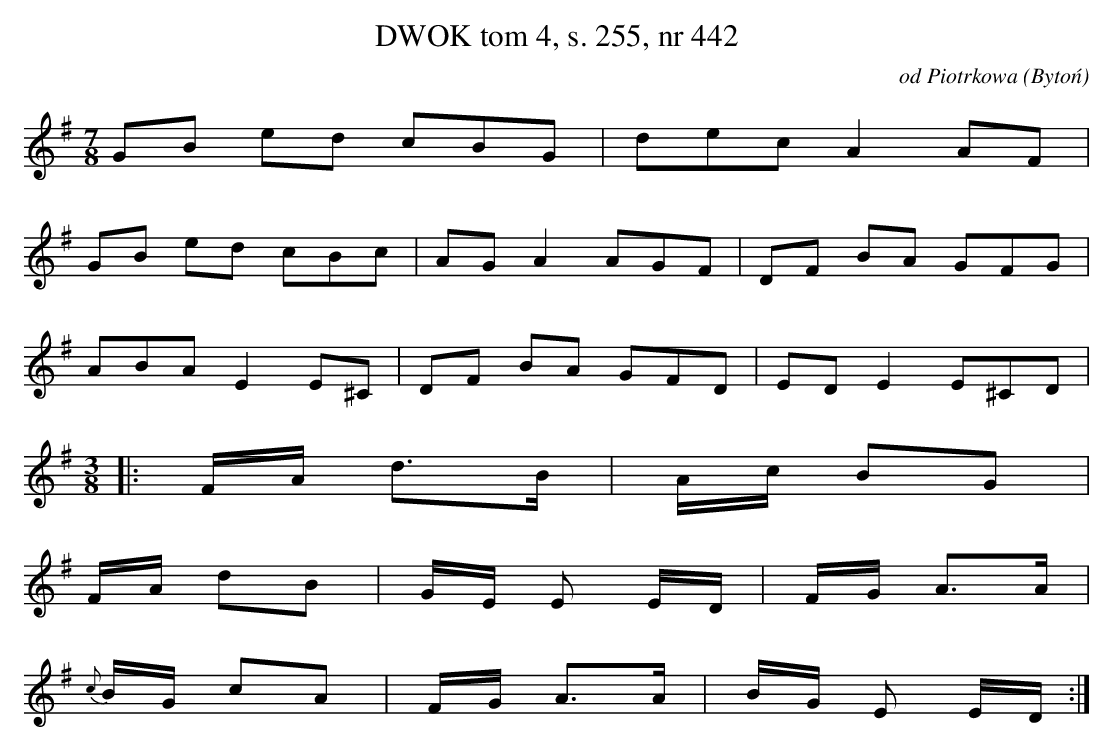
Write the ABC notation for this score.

X:1
T: DWOK tom 4, s. 255, nr 442
O: od Piotrkowa (Bytoń)
L: 1/16
M: 7/8
K: G
G2B2 e2d2 c2B2G2 | d2e2c2 A4 A2F2 |
G2B2 e2d2 c2B2c2 | A2G2 A4 A2G2F2 | D2F2 B2A2 G2F2G2 |
A2B2A2 E4 E2^C2 | D2F2 B2A2 G2F2D2 | E2D2 E4 E2^C2D2 |
M: 3/8
|:FA d3B | Ac B2G2|
FA d2B2 | GE E2 ED | FG A3A |
{c}BG c2A2 | FG A3A | BG E2 ED :|
